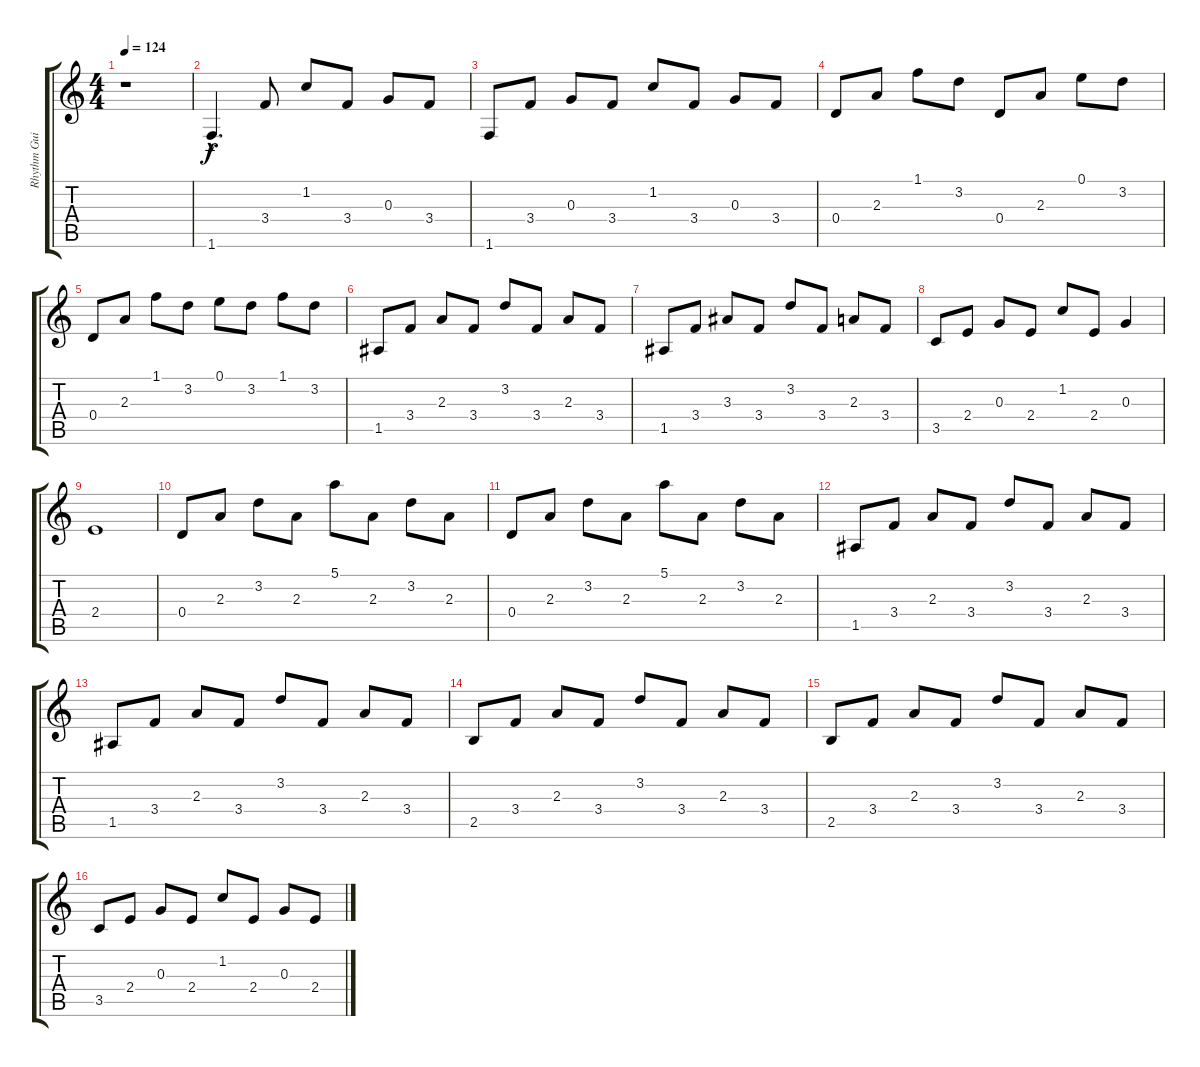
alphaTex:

\track ("Rhythm Guitar" "Rhythm Gui") {instrument acousticguitarnylon}
\staff {score tabs}
\tuning (E4 B3 G3 D3 A2 E2) {hide}
\ts (4 4)
\tempo 124
\clef g2
\ks c
r.1{dy f instrument acousticguitarnylon} |
1.6{hac}.4{d} 3.4.8 1.2.8 3.4.8 0.3.8 3.4.8 |
1.6.8 3.4.8 0.3.8 3.4.8 1.2.8 3.4.8 0.3.8 3.4.8 |
0.4.8 2.3.8 1.1.8 3.2.8 0.4.8 2.3.8 0.1.8 3.2.8 |
0.4.8 2.3.8 1.1.8 3.2.8 0.1.8 3.2.8 1.1.8 3.2.8 |
1.5.8 3.4.8 2.3.8 3.4.8 3.2.8 3.4.8 2.3.8 3.4.8 |
1.5.8 3.4.8 3.3.8 3.4.8 3.2.8 3.4.8 2.3.8 3.4.8 |
3.5.8 2.4.8 0.3.8 2.4.8 1.2.8 2.4.8 0.3.4 |
2.4.1 |
0.4.8 2.3.8 3.2.8 2.3.8 5.1.8 2.3.8 3.2.8 2.3.8 |
0.4.8 2.3.8 3.2.8 2.3.8 5.1.8 2.3.8 3.2.8 2.3.8 |
1.5.8 3.4.8 2.3.8 3.4.8 3.2.8 3.4.8 2.3.8 3.4.8 |
1.5.8 3.4.8 2.3.8 3.4.8 3.2.8 3.4.8 2.3.8 3.4.8 |
2.5.8 3.4.8 2.3.8 3.4.8 3.2.8 3.4.8 2.3.8 3.4.8 |
2.5.8 3.4.8 2.3.8 3.4.8 3.2.8 3.4.8 2.3.8 3.4.8 |
3.5.8 2.4.8 0.3.8 2.4.8 1.2.8 2.4.8 0.3.8 2.4.8
